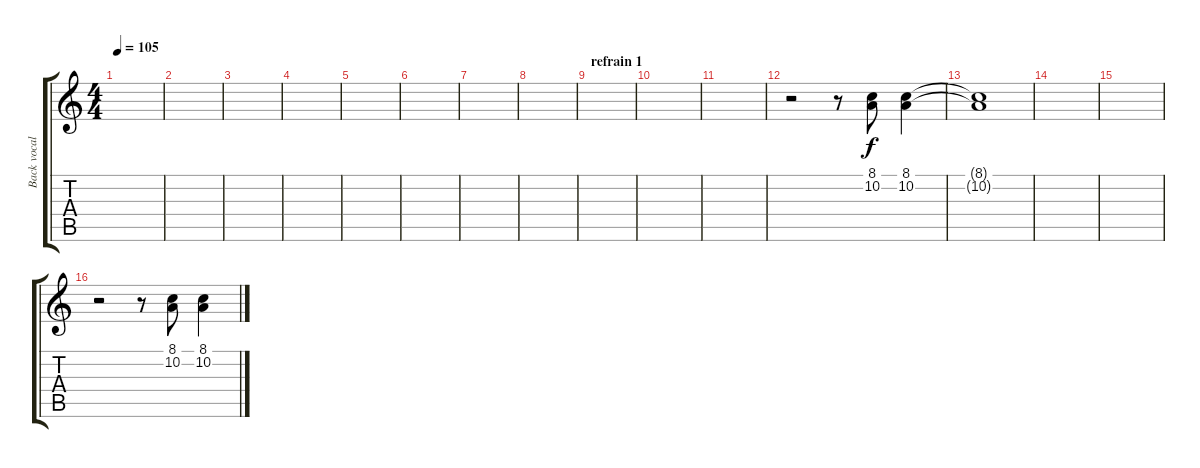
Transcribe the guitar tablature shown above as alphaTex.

\track ("Back vocals" "Back vocal") {instrument voiceoohs}
\staff {score tabs}
\tuning (E4 B3 G3 D3 A2 E2) {hide}
\ts (4 4)
\tempo 105
\clef g2
\ks c
|
|
|
|
|
|
|
|
\section ("" "refrain 1")
|
|
|
r.2 r.8 (8.1 10.2).8 (8.1 10.2).4 |
(8.1{t} 10.2{t}).1 |
|
|
r.2 r.8 (8.1 10.2).8 (8.1 10.2).4
